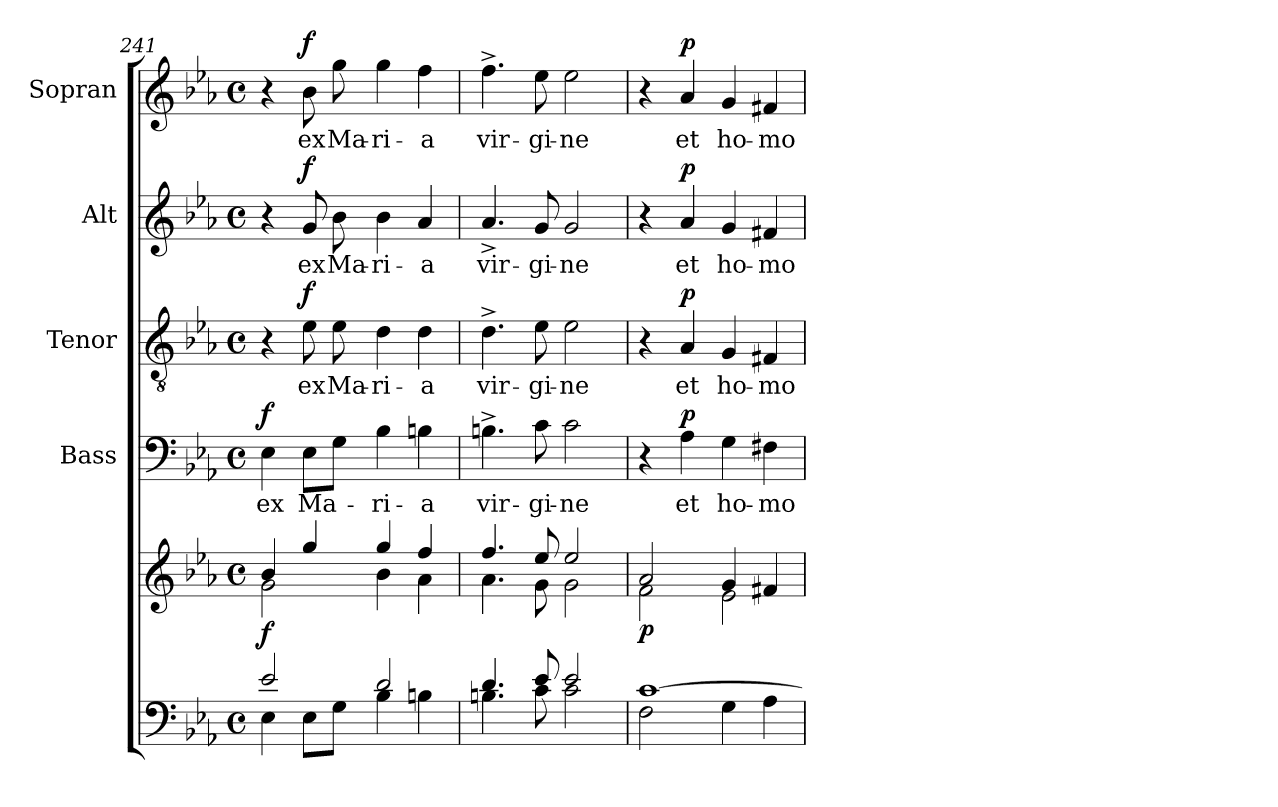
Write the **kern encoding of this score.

**kern	**kern	**dynam	**kern	**text	**dynam	**kern	**text	**dynam	**kern	**text	**dynam	**kern	**text	**dynam
*part5	*part5	*part5	*part4	*part4	*part4	*part3	*part3	*part3	*part2	*part2	*part2	*part1	*part1	*part1
*staff6	*staff5	*staff5/6	*staff4	*staff4	*staff4	*staff3	*staff3	*staff3	*staff2	*staff2	*staff2	*staff1	*staff1	*staff1
*	*	*	*I"Bass	*	*	*I"Tenor	*	*	*I"Alt	*	*	*I"Sopran	*	*
*	*	*	*I'B.	*	*	*I'T.	*	*	*I'A.	*	*	*I'S.	*	*
*clefF4	*clefG2	*	*clefF4	*	*	*clefGv2	*	*	*clefG2	*	*	*clefG2	*	*
*k[b-e-a-]	*k[b-e-a-]	*	*k[b-e-a-]	*	*	*k[b-e-a-]	*	*	*k[b-e-a-]	*	*	*k[b-e-a-]	*	*
*E-:	*E-:	*	*E-:	*	*	*E-:	*	*	*E-:	*	*	*E-:	*	*
*M4/4	*M4/4	*	*M4/4	*	*	*M4/4	*	*	*M4/4	*	*	*M4/4	*	*
*met(c)	*met(c)	*	*met(c)	*	*	*met(c)	*	*	*met(c)	*	*	*met(c)	*	*
=241	=241	=241	=241	=241	=241	=241	=241	=241	=241	=241	=241	=241	=241	=241
*^	*^	*	*	*	*	*	*	*	*	*	*	*	*	*
!	!	!	!	!LO:DY:b	!	!LO:LY:b	!LO:DY:a	!	!	!	!	!	!	!	!	!
2e-/	4E-\	4b-/	2g\	f	4E-\	ex	f	4r	.	.	4r	.	.	4r	.	.
!	!	!	!	!	!	!LO:LY:b	!	!	!LO:LY:b	!LO:DY:a	!	!LO:LY:b	!LO:DY:a	!	!LO:LY:b	!LO:DY:a
.	8E-\L	4gg/	.	.	8E-\L	Ma-	.	8e-\	ex	f	8g/	ex	f	8b-\	ex	f
!	!	!	!	!	!	!	!	!	!LO:LY:b	!	!	!LO:LY:b	!	!	!LO:LY:b	!
.	8G\J	.	.	.	8G\J	.	.	8e-\	Ma-	.	8b-\	Ma-	.	8gg\	Ma-	.
!	!	!	!	!	!	!LO:LY:b	!	!	!LO:LY:b	!	!	!LO:LY:b	!	!	!LO:LY:b	!
2d/	4B-\	4gg/	4b-\	.	4B-\	-ri-	.	4d\	-ri-	.	4b-\	-ri-	.	4gg\	-ri-	.
!	!	!	!	!	!	!LO:LY:b	!	!	!LO:LY:b	!	!	!LO:LY:b	!	!	!LO:LY:b	!
.	4Bn\	4ff/	4a-\	.	4Bn\	-a	.	4d\	-a	.	4a-/	-a	.	4ff\	-a	.
!!LO:LB:g=z
=242	=242	=242	=242	=242	=242	=242	=242	=242	=242	=242	=242	=242	=242	=242	=242	=242
!	!	!	!	!	!	!LO:LY:b	!	!	!LO:LY:b	!	!	!LO:LY:b	!	!	!LO:LY:b	!
4.d/	4.Bn\	4.ff/	4.a-\	.	4.Bn^>\	vir-	.	4.d^>\	vir-	.	4.a-^>/	vir-	.	4.ff^>\	vir-	.
!	!	!	!	!	!	!LO:LY:b	!	!	!LO:LY:b	!	!	!LO:LY:b	!	!	!LO:LY:b	!
8e-/	8c\	8ee-/	8g\	.	8c\	-gi-	.	8e-\	-gi-	.	8g/	-gi-	.	8ee-\	-gi-	.
!	!	!	!	!	!	!LO:LY:b	!	!	!LO:LY:b	!	!	!LO:LY:b	!	!	!LO:LY:b	!
2e-/	2c\	2ee-/	2g\	.	2c\	-ne	.	2e-\	-ne	.	2g/	-ne	.	2ee-\	-ne	.
=243	=243	=243	=243	=243	=243	=243	=243	=243	=243	=243	=243	=243	=243	=243	=243	=243
!	!	!	!	!LO:DY:b	!	!	!	!	!	!	!	!	!	!	!	!
[>1c	2F\	2a-/	2f\	p	4r	.	.	4r	.	.	4r	.	.	4r	.	.
!	!	!	!	!	!	!LO:LY:b	!LO:DY:a	!	!LO:LY:b	!LO:DY:a	!	!LO:LY:b	!LO:DY:a	!	!LO:LY:b	!LO:DY:a
.	.	.	.	.	4A-\	et	p	4A-/	et	p	4a-/	et	p	4a-/	et	p
!	!	!	!	!	!	!LO:LY:b	!	!	!LO:LY:b	!	!	!LO:LY:b	!	!	!LO:LY:b	!
.	4G\	4g/	2e-\	.	4G\	ho-	.	4G/	ho-	.	4g/	ho-	.	4g/	ho-	.
!	!	!	!	!	!	!LO:LY:b	!	!	!LO:LY:b	!	!	!LO:LY:b	!	!	!LO:LY:b	!
.	4A-\	4f#X/	.	.	4F#X\	-mo	.	4F#X/	-mo	.	4f#X/	-mo	.	4f#X/	-mo	.
*v	*v	*	*	*	*	*	*	*	*	*	*	*	*	*	*	*
*	*v	*v	*	*	*	*	*	*	*	*	*	*	*	*	*
=	=	=	=	=	=	=	=	=	=	=	=	=	=	=
*-	*-	*-	*-	*-	*-	*-	*-	*-	*-	*-	*-	*-	*-	*-
